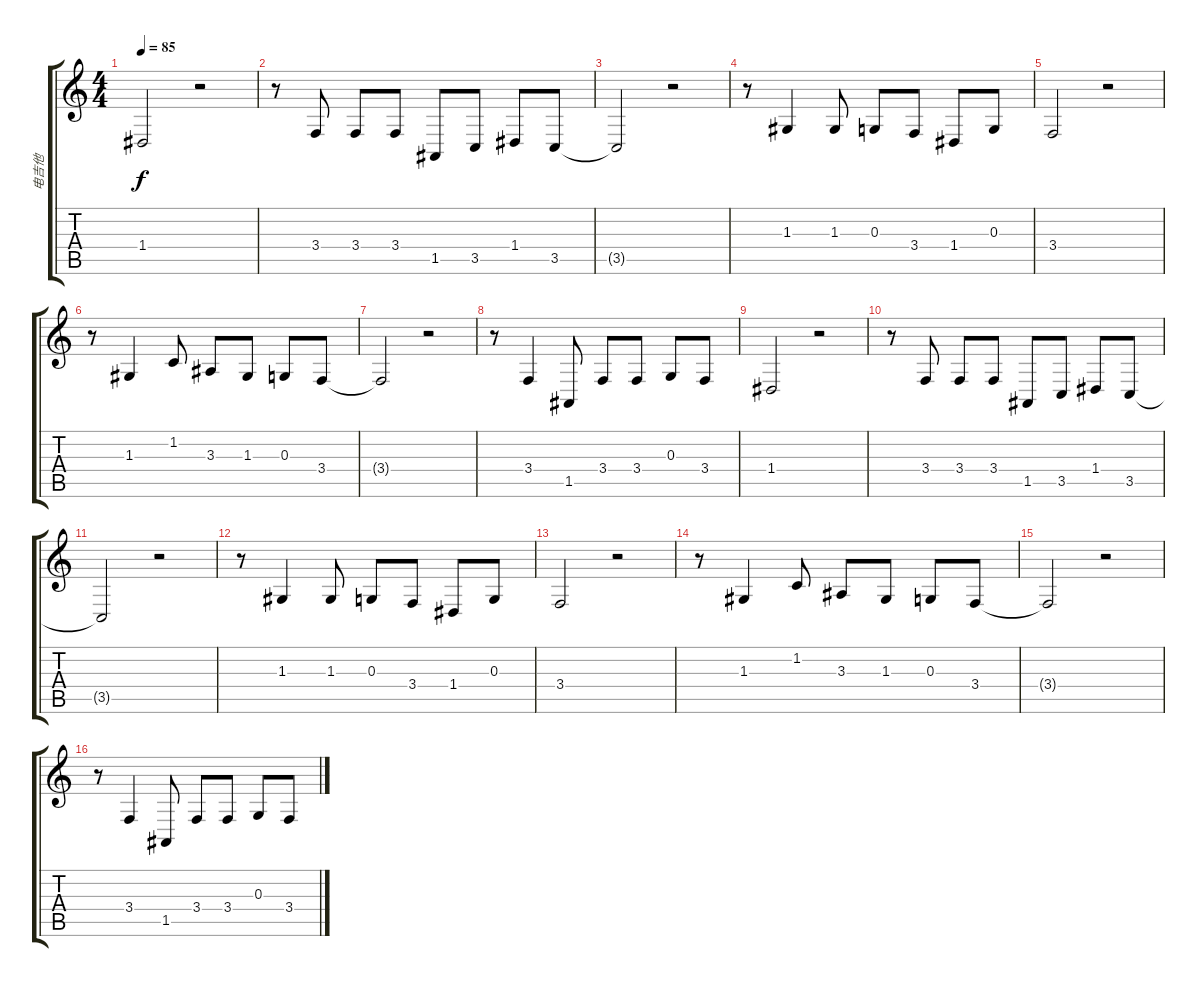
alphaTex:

\track ("电吉他" "电吉他") {instrument lead1square}
\staff {score tabs}
\tuning (E4 B3 G3 D3 A2 E2) {hide}
\ts (4 4)
\tempo 85
\clef g2
\ks c
1.4.2{dy f} r.2 |
r.8 3.4.8 3.4.8 3.4.8 1.5.8 3.5.8 1.4.8 3.5.8 |
3.5{t}.2 r.2 |
r.8 1.3.4 1.3.8 0.3.8 3.4.8 1.4.8 0.3.8 |
3.4.2 r.2 |
r.8 1.3.4 1.2.8 3.3.8 1.3.8 0.3.8 3.4.8 |
3.4{t}.2 r.2 |
r.8 3.4.4 1.5.8 3.4.8 3.4.8 0.3.8 3.4.8 |
1.4.2 r.2 |
r.8 3.4.8 3.4.8 3.4.8 1.5.8 3.5.8 1.4.8 3.5.8 |
3.5{t}.2 r.2 |
r.8 1.3.4 1.3.8 0.3.8 3.4.8 1.4.8 0.3.8 |
3.4.2 r.2 |
r.8 1.3.4 1.2.8 3.3.8 1.3.8 0.3.8 3.4.8 |
3.4{t}.2 r.2 |
r.8 3.4.4 1.5.8 3.4.8 3.4.8 0.3.8 3.4.8
